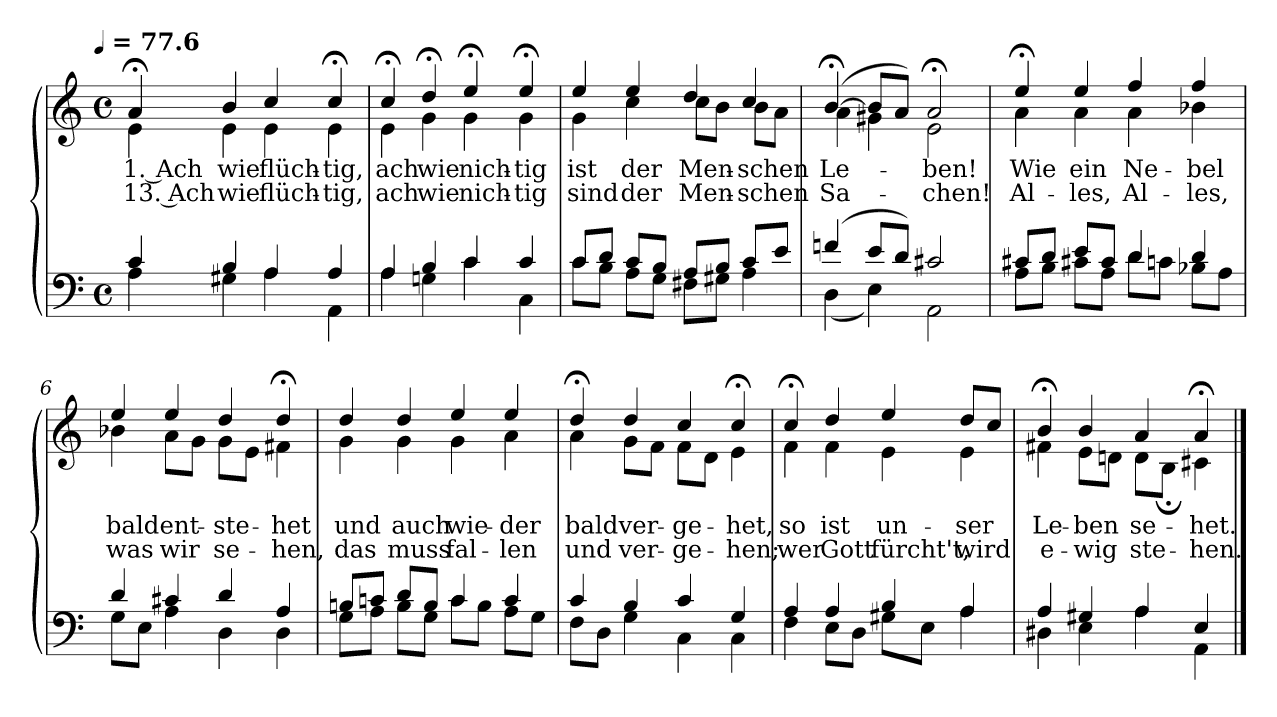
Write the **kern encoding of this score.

**kern	**kern	**text	**text	**dynam
*part1	*part1	*part1	*part1	*part1
*staff2	*staff1	*staff1	*staff1	*staff1/2
*clefF4	*clefG2	*	*	*
!!LO:TX:omd:t=[quarter] = 77.6
*M4/4	*M4/4	*	*	*
*met(c)	*met(c)	*	*	*
*MM77	*MM77	*	*	*
=1	=1	=1	=1	=1
*^	*^	*	*	*
4c	4A	4a;<	4e	1. Ach	13. Ach	.
4B	4G#X	4b	4e	wie	wie	♩ = 75.33
4A	4A	4cc	4e	flüch-	flüch-	♩ = 75.5
4A	4AA	4cc;<	4e	-tig,	-tig,	♩ = 76
=2	=2	=2	=2	=2	=2	=2
*	*	*MM78	*	*	*	*
4A	4A	4cc;<	4e	ach	ach	.
4B	4Gn	4dd;<	4g	wie	wie	.
4c	4c	4ee;<	4g	nich-	nich-	♩ = 76
4c	4C	4ee;<	4g	-tig	-tig	.
=3	=3	=3	=3	=3	=3	=3
*	*	*MM74	*	*	*	*
8cL	8cL	4ee	4g	ist	sind	.
8dJ	8BJ	.	.	.	.	.
8cL	8AL	4ee	4cc	der	der	.
8BJ	8GJ	.	.	.	.	.
8AL	8F#XL	4dd	8ccL	Men-	Men-	.
8BJ	8G#XJ	.	8bJ	.	.	.
8cL	4A	4cc	8bL	-schen	-schen	.
8eJ	.	.	8aJ	.	.	.
=4	=4	=4	=4	=4	=4	=4
*	*	*MM73	*	*	*	*
(4fn	(4D	([4b;<	4a	Le-	Sa-	.
8eL	4E)	8bL]	4g#X	.	.	♩ = 72
8dJ)	.	8aJ)	.	.	.	♩ = 71.31
2c#X	2AA	2a;<	2e	-ben!	-chen!	.
!!LO:LB:g=z	!!
=5	=5	=5	=5	=5	=5	=5
*	*	*MM76	*	*	*	*
8c#XL	8AL	4ee;<	4a	Wie	Al-	.
8dJ	8BJ	.	.	.	.	.
8eL	8c#XL	4ee	4a	ein	-les,	♩ = 73
8c#J	8AJ	.	.	.	.	.
4d	8dL	4ff	4a	Ne-	Al-	.
.	8cnJ	.	.	.	.	.
4d	8B-XL	4ff	4b-X	-bel	-les,	♩ = 72
.	8AJ	.	.	.	.	.
=6	=6	=6	=6	=6	=6	=6
4d	8GL	4ee	4b-X	bald	was	.
.	8EJ	.	.	.	.	.
4c#X	4A	4ee	8aL	ent-	wir	♩ = 73
.	.	.	8gJ	.	.	.
4d	4D	4dd	8gL	-ste-	se-	.
.	.	.	8eJ	.	.	.
4A	4D	4dd;<	4f#X	-het	-hen,	.
=7	=7	=7	=7	=7	=7	=7
*	*	*MM73	*	*	*	*
8BnL	8GL	4dd	4g	und	das	.
8cnJ	8AJ	.	.	.	.	.
8dL	8BL	4dd	4g	auch	muss	♩ = 75
8BJ	8GJ	.	.	.	.	.
4c	8cL	4ee	4g	wie-	fal-	♩ = 73
.	8BJ	.	.	.	.	.
4c	8AL	4ee	4a	-der	-len	.
.	8GJ	.	.	.	.	.
!!LO:LB:g=z	!!
=8	=8	=8	=8	=8	=8	=8
*	*	*MM72	*	*	*	*
4c	8FL	4dd;<	4a	bald	und	.
.	8DJ	.	.	.	.	.
4B	4G	4dd	8gL	ver-	ver-	♩ = 71
.	.	.	8fJ	.	.	.
4c	4C	4cc	8fL	-ge-	-ge-	♩ = 70
.	.	.	8dJ	.	.	.
4G	4C	4cc;<	4e	-het,	-hen;	.
=9	=9	=9	=9	=9	=9	=9
*	*	*MM69	*	*	*	*
4A	4F	4cc;<	4f	so	wer	.
4A	8EL	4dd	4f	ist	Gott	♩ = 68
.	8DJ	.	.	.	.	.
4B	8G#XL	4ee	4e	un-	fürcht't,	♩ = 67
.	8EJ	.	.	.	.	.
4A	4A	8ddL	4e	-ser	wird	♩ = 66
.	.	8ccJ	.	.	.	♩ = 62
=10	=10	=10	=10	=10	=10	=10
*	*	*MM63	*	*	*	*
4A	4D#X	4b;<	4f#X	Le-	e-	.
4G#X	4E	4b	8eL	-ben	-wig	♩ = 62
.	.	.	8dnJ	.	.	.
4A	4A	4a	8dL	se-	ste-	♩ = 61
.	.	.	8B;J	.	.	.
4E	4AA	4a;<	4c#X	-het.	-hen.	.
*v	*v	*	*	*	*	*
*	*v	*v	*	*	*
==	==	==	==	==
*-	*-	*-	*-	*-
